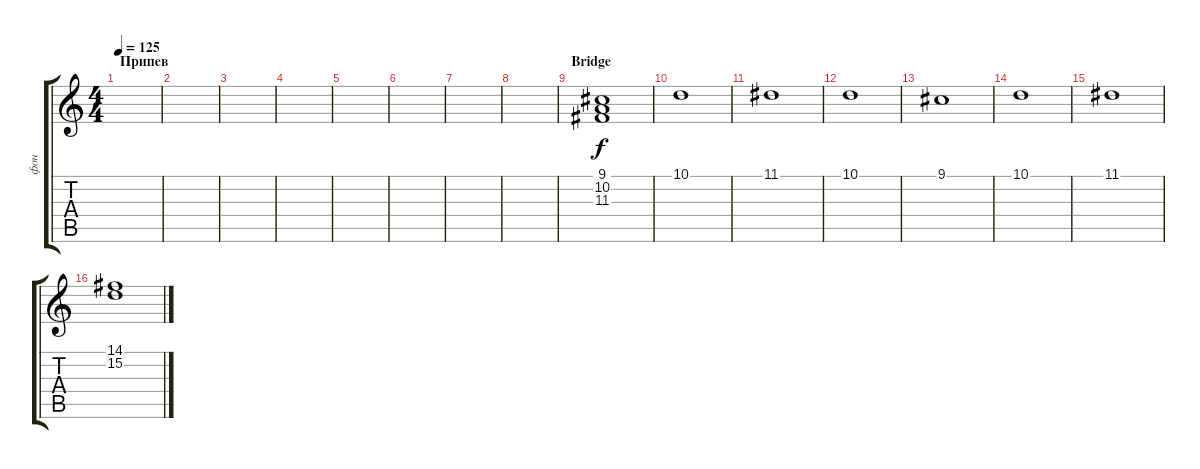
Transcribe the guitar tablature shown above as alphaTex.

\track ("фон" "фон") {instrument pad2warm}
\staff {score tabs}
\tuning (E4 B3 G3 D3 A2 D2) {hide}
\ts (4 4)
\section ("" "Припев")
\tempo 125
\clef g2
\ks c
|
|
|
|
|
|
|
|
\section ("" "Bridge")
(9.1 10.2 11.3).1{volume 6} |
10.1.1 |
11.1.1 |
10.1.1 |
9.1.1 |
10.1.1 |
11.1.1 |
(14.1 15.2).1
